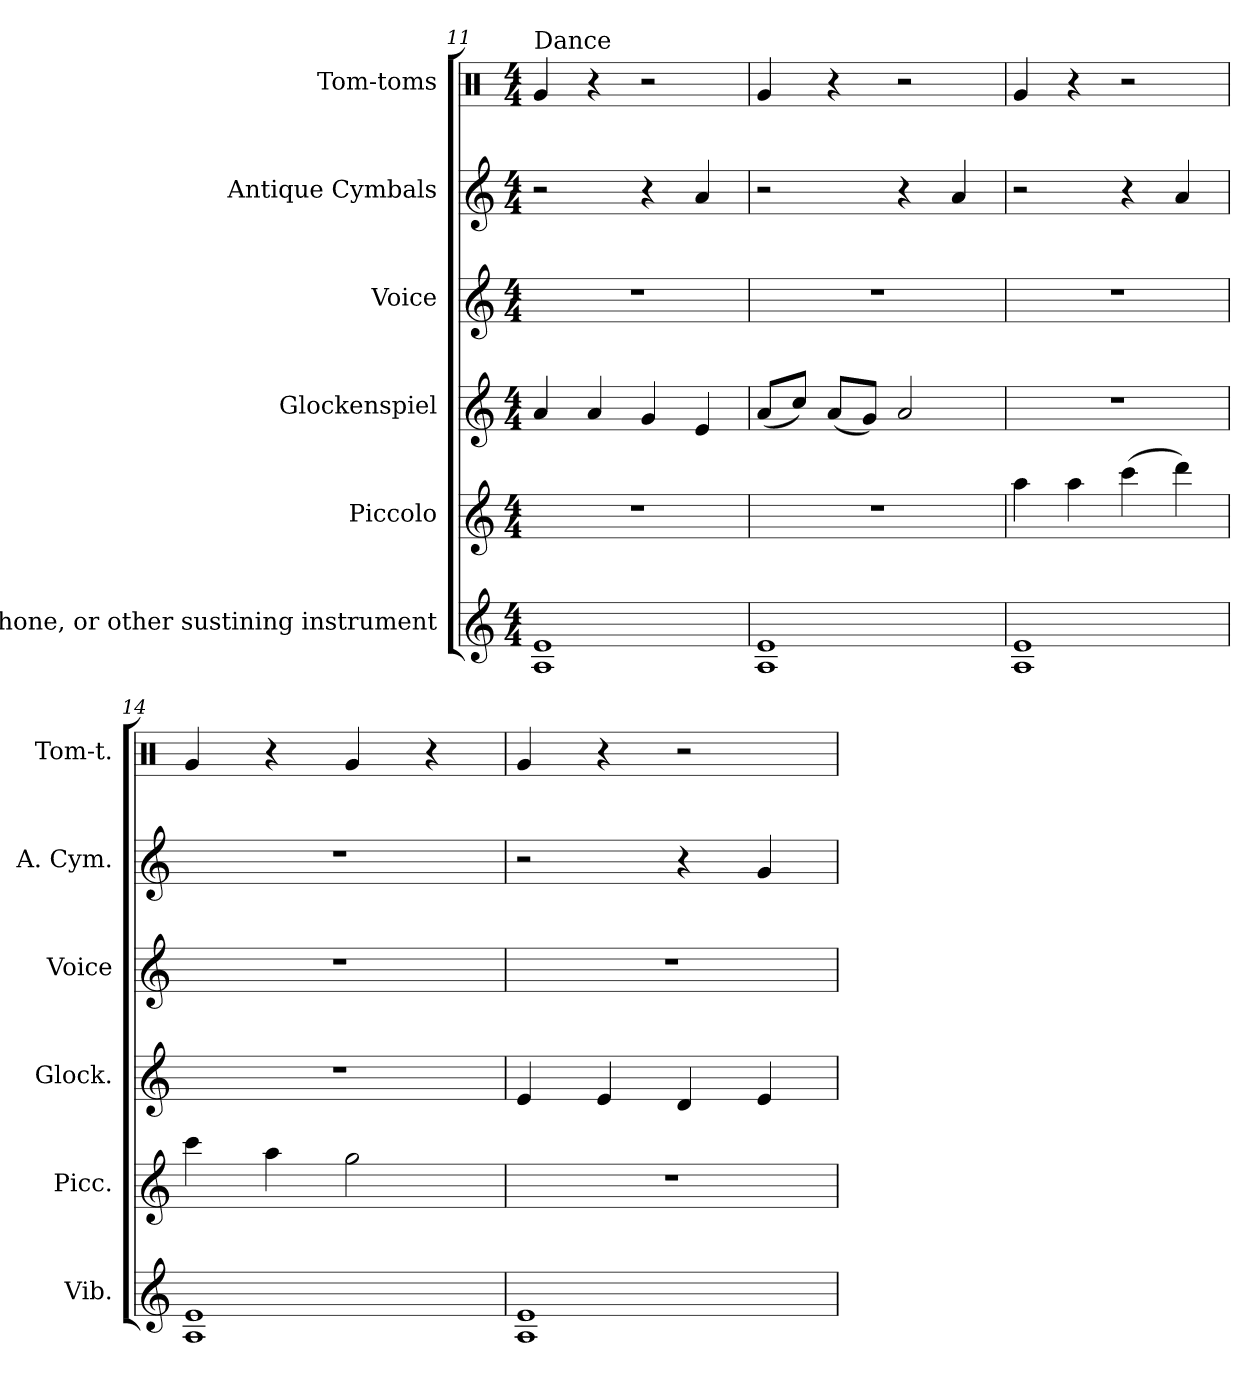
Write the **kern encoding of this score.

**kern	**kern	**kern	**kern	**kern	**kern
*part6	*part5	*part4	*part3	*part2	*part1
*staff6	*staff5	*staff4	*staff3	*staff2	*staff1
*I"Vibraphone, or other sustining instrument	*I"Piccolo	*I"Glockenspiel	*I"Voice	*I"Antique Cymbals	*I"Tom-toms
*I'Vib.	*I'Picc.	*I'Glock.	*I'Voice	*I'A. Cym.	*I'Tom-t.
*clefG2	*clefG2	*clefG2	*clefG2	*clefG2	*clefX
*	*ITrd-7c-12	*ITrd-14c-24	*	*ITrd-14c-24	*
*k[]	*k[]	*k[]	*k[]	*k[]	*k[]
*C:	*C:	*C:	*C:	*C:	*C:
*M4/4	*M4/4	*M4/4	*M4/4	*M4/4	*M4/4
=11	=11	=11	=11	=11	=11
!	!	!	!	!	!LO:TX:a:t=Dance
1Ai 1ei	1r	4aaai/	1r	2r	4Rgi/
.	.	4aaai/	.	.	4r
.	.	4gggi/	.	4r	2r
.	.	4eeei/	.	4aaai/	.
=12	=12	=12	=12	=12	=12
1Ai 1ei	1r	(8aaai/L	1r	2r	4Rgi/
.	.	8cccci/J)	.	.	.
.	.	(8aaai/L	.	.	4r
.	.	8gggi/J)	.	.	.
.	.	2aaai/	.	4r	2r
.	.	.	.	4aaai/	.
!!LO:LB:g=z
=13	=13	=13	=13	=13	=13
1Ai 1ei	4aaai\	1r	1r	2r	4Rgi/
.	4aaai\	.	.	.	4r
.	(4cccci\	.	.	4r	2r
.	4ddddi\)	.	.	4aaai/	.
=14	=14	=14	=14	=14	=14
1Ai 1ei	4cccci\	1r	1r	1r	4Rgi/
.	4aaai\	.	.	.	4r
.	2gggi\	.	.	.	4Rgi/
.	.	.	.	.	4r
=15	=15	=15	=15	=15	=15
1Ai 1ei	1r	4eeei/	1r	2r	4Rgi/
.	.	4eeei/	.	.	4r
.	.	4dddi/	.	4r	2r
.	.	4eeei/	.	4gggi/	.
=	=	=	=	=	=
*-	*-	*-	*-	*-	*-
